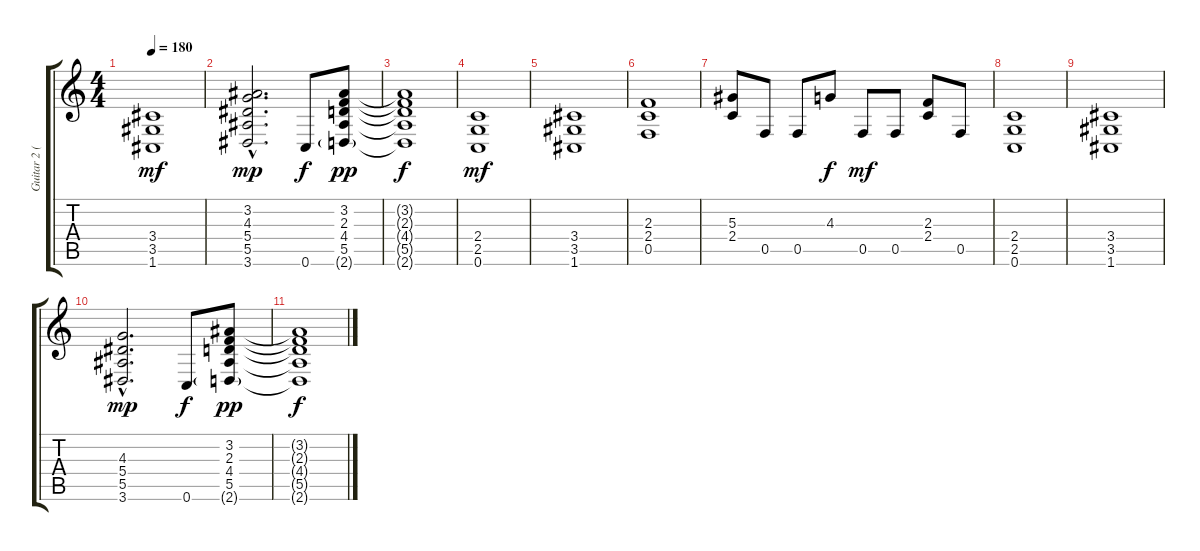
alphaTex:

\track ("Guitar 2 (Lead)" "Guitar 2 (") {instrument distortionguitar}
\staff {score tabs}
\tuning (C4 G3 Eb3 Bb2 F2 C2) {hide}
\ts (4 4)
\tempo 180
\clef g2
\ks c
(3.4 3.5 1.6).1{dy mf} |
(3.2{hac} 4.3{hac} 5.4{hac} 5.5{hac} 3.6{hac}).2{d dy mp} 0.6.8{dy f} (3.2 2.3 4.4 5.5 2.6{g}).8{dy pp} |
(3.2{t} 2.3{t} 4.4{t} 5.5{t} 2.6{t}).1{dy f} |
(2.4 2.5 0.6).1{dy mf} |
(3.4 3.5 1.6).1 |
(2.3 2.4 0.5).1 |
(5.3 2.4).8 0.5.8 0.5.8 4.3.8{dy f} 0.5.8{dy mf} 0.5.8 (2.3 2.4).8 0.5.8 |
(2.4 2.5 0.6).1 |
(3.4 3.5 1.6).1 |
(4.3{hac} 5.4{hac} 5.5{hac} 3.6{hac}).2{d dy mp} 0.6.8{dy f} (3.2 2.3 4.4 5.5 2.6{g}).8{dy pp} |
(3.2{t} 2.3{t} 4.4{t} 5.5{t} 2.6{t}).1{dy f}
